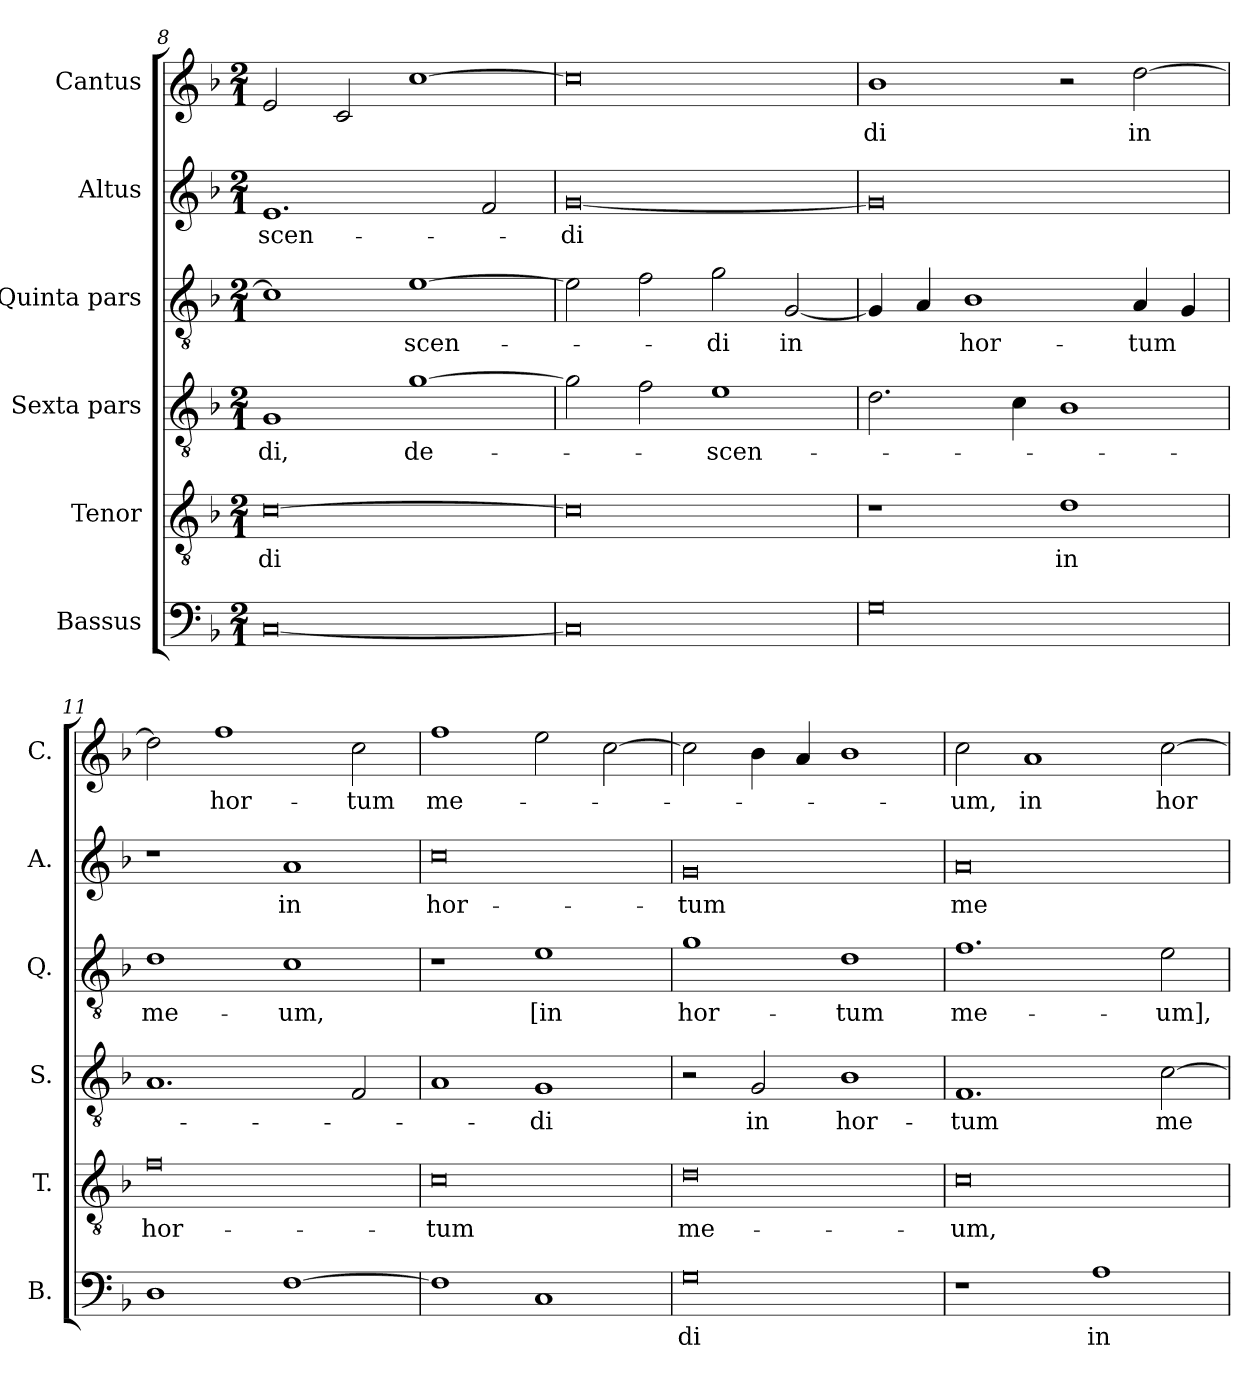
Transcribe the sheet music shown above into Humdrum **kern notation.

**kern	**text	**kern	**text	**kern	**text	**kern	**text	**kern	**text	**kern	**text
*part6	*part6	*part5	*part5	*part4	*part4	*part3	*part3	*part2	*part2	*part1	*part1
*staff6	*staff6	*staff5	*staff5	*staff4	*staff4	*staff3	*staff3	*staff2	*staff2	*staff1	*staff1
*I"Bassus	*	*I"Tenor	*	*I"Sexta pars	*	*I"Quinta pars	*	*I"Altus	*	*I"Cantus	*
*I'B.	*	*I'T.	*	*I'S.	*	*I'Q.	*	*I'A.	*	*I'C.	*
*clefF4	*	*clefGv2	*	*clefGv2	*	*clefGv2	*	*clefG2	*	*clefG2	*
*k[b-]	*	*k[b-]	*	*k[b-]	*	*k[b-]	*	*k[b-]	*	*k[b-]	*
*M2/1	*	*M2/1	*	*M2/1	*	*M2/1	*	*M2/1	*	*M2/1	*
=8	=8	=8	=8	=8	=8	=8	=8	=8	=8	=8	=8
!	!	!	!LO:LY:b	!	!LO:LY:b	!	!	!	!LO:LY:b	!	!
[0C	.	[0c	-di	1G	-di,	1c]	.	1.e	-scen-	2e/	.
.	.	.	.	.	.	.	.	.	.	2c/	.
!	!	!	!	!	!LO:LY:b	!	!LO:LY:b	!	!	!	!
.	.	.	.	[1g	de-	[1e	-scen-	.	.	[1cc	.
.	.	.	.	.	.	.	.	2f/	.	.	.
=9	=9	=9	=9	=9	=9	=9	=9	=9	=9	=9	=9
!	!	!	!	!	!	!	!	!	!LO:LY:b	!	!
0C]	.	0c]	.	2g\]	.	2e\]	.	[0g	-di	0cc]	.
.	.	.	.	2f\	.	2f\	.	.	.	.	.
!	!	!	!	!	!LO:LY:b	!	!LO:LY:b	!	!	!	!
.	.	.	.	1e	-scen-	2g\	-di	.	.	.	.
!	!	!	!	!	!	!	!LO:LY:b	!	!	!	!
.	.	.	.	.	.	[2G/	in	.	.	.	.
=10	=10	=10	=10	=10	=10	=10	=10	=10	=10	=10	=10
!	!	!	!	!	!	!	!	!	!	!	!LO:LY:b
0G	.	1r	.	2.d\	.	4G/]	.	0g]	.	1b-	-di
.	.	.	.	.	.	4A/	.	.	.	.	.
!	!	!	!	!	!	!	!LO:LY:b	!	!	!	!
.	.	.	.	.	.	1B-	hor-	.	.	.	.
.	.	.	.	4c\	.	.	.	.	.	.	.
!	!	!	!LO:LY:b	!	!	!	!	!	!	!	!
.	.	1d	in	1B-	.	.	.	.	.	2r	.
!	!	!	!	!	!	!	!LO:LY:b	!	!	!	!LO:LY:b
.	.	.	.	.	.	4A/	-tum	.	.	[2dd\	in
.	.	.	.	.	.	4G/	.	.	.	.	.
=11	=11	=11	=11	=11	=11	=11	=11	=11	=11	=11	=11
!	!	!	!LO:LY:b	!	!	!	!LO:LY:b	!	!	!	!
1D	.	0f	hor-	1.A	.	1d	me-	1r	.	2dd\]	.
!	!	!	!	!	!	!	!	!	!	!	!LO:LY:b
.	.	.	.	.	.	.	.	.	.	1ff	hor-
!	!	!	!	!	!	!	!LO:LY:b	!	!LO:LY:b	!	!
[1F	.	.	.	.	.	1c	-um,	1a	in	.	.
!	!	!	!	!	!	!	!	!	!	!	!LO:LY:b
.	.	.	.	2F/	.	.	.	.	.	2cc\	-tum
=12	=12	=12	=12	=12	=12	=12	=12	=12	=12	=12	=12
!	!	!	!LO:LY:b	!	!	!	!	!	!LO:LY:b	!	!LO:LY:b
1F]	.	0c	-tum	1A	.	1r	.	0cc	hor-	1ff	me-
!	!	!	!	!	!LO:LY:b	!	!LO:LY:b	!	!	!	!
1C	.	.	.	1G	-di	1e	[in	.	.	2ee\	.
.	.	.	.	.	.	.	.	.	.	[2cc\	.
!!LO:PB:g=z
=13	=13	=13	=13	=13	=13	=13	=13	=13	=13	=13	=13
!	!LO:LY:b	!	!LO:LY:b	!	!	!	!LO:LY:b	!	!LO:LY:b	!	!
0G	-di	0d	me-	2r	.	1g	hor-	0g	-tum	2cc\]	.
!	!	!	!	!	!LO:LY:b	!	!	!	!	!	!
.	.	.	.	2G/	in	.	.	.	.	4b-\	.
.	.	.	.	.	.	.	.	.	.	4a/	.
!	!	!	!	!	!LO:LY:b	!	!LO:LY:b	!	!	!	!
.	.	.	.	1B-	hor-	1d	-tum	.	.	1b-	.
=14	=14	=14	=14	=14	=14	=14	=14	=14	=14	=14	=14
!	!	!	!LO:LY:b	!	!LO:LY:b	!	!LO:LY:b	!	!LO:LY:b	!	!LO:LY:b
1r	.	0c	-um,	1.F	-tum	1.f	me-	0a	me-	2cc\	-um,
!	!	!	!	!	!	!	!	!	!	!	!LO:LY:b
.	.	.	.	.	.	.	.	.	.	1a	in
!	!LO:LY:b	!	!	!	!	!	!	!	!	!	!
1A	in	.	.	.	.	.	.	.	.	.	.
!	!	!	!	!	!LO:LY:b	!	!LO:LY:b	!	!	!	!LO:LY:b
.	.	.	.	[2c\	me-	2e\	-um],	.	.	[2cc\	hor-
=	=	=	=	=	=	=	=	=	=	=	=
*-	*-	*-	*-	*-	*-	*-	*-	*-	*-	*-	*-
